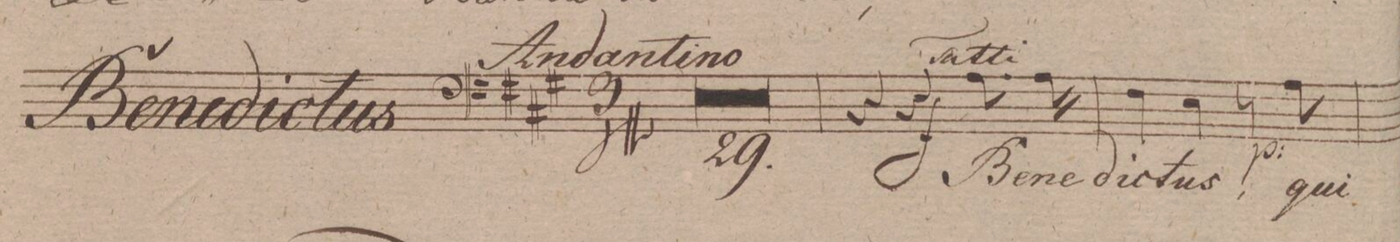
**kern	**text	**dynam
*I"Baſso.	*	*
*clefF4	*	*
*k[f#c#g#]	*	*
*M3/4	*	*
2.r	.	.
=2	=2	=2
2.r	.	.
=3	=3	=3
2.r	.	.
=4	=4	=4
2.r	.	.
=5	=5	=5
2.r	.	.
=6	=6	=6
2.r	.	.
=7	=7	=7
2.r	.	.
=8	=8	=8
2.r	.	.
=9	=9	=9
2.r	.	.
=10	=10	=10
2.r	.	.
=11	=11	=11
2.r	.	.
=12	=12	=12
2.r	.	.
=13	=13	=13
2.r	.	.
=14	=14	=14
2.r	.	.
=15	=15	=15
2.r	.	.
=16	=16	=16
2.r	.	.
=17	=17	=17
2.r	.	.
=18	=18	=18
2.r	.	.
=19	=19	=19
2.r	.	.
=20	=20	=20
2.r	.	.
=21	=21	=21
2.r	.	.
=22	=22	=22
2.r	.	.
=23	=23	=23
2.r	.	.
=24	=24	=24
2.r	.	.
=25	=25	=25
2.r	.	.
=26	=26	=26
2.r	.	.
=27	=27	=27
2.r	.	.
=28	=28	=28
2.r	.	.
=29	=29	=29
2.r	.	.
=30	=30	=30
4r	.	.
4r	.	.
*8\right	*	*
8.A\	Be-	f
*16\right	*	*
16A\	-ne-	.
=31	=31	=31
*4\right	*	*
4F#\	-dic-	.
4E\	-tus,	.
8r	.	.
8A\	qui	p
=32	=32	=32
*-	*-	*-
